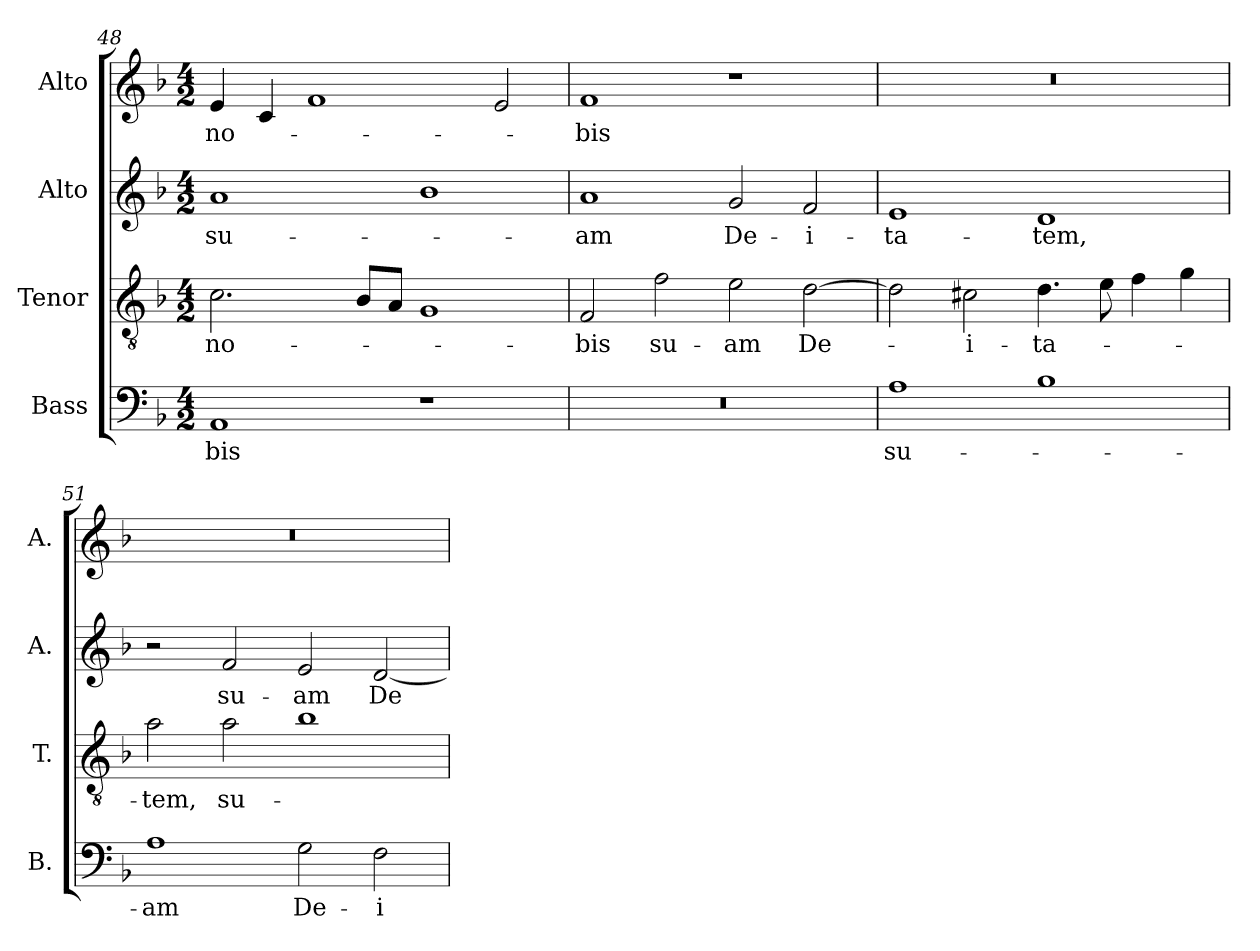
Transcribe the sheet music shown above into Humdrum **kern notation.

**kern	**text	**kern	**text	**kern	**text	**kern	**text
*part4	*part4	*part3	*part3	*part2	*part2	*part1	*part1
*staff4	*staff4	*staff3	*staff3	*staff2	*staff2	*staff1	*staff1
*I"Bass	*	*I"Tenor	*	*I"Alto	*	*I"Alto	*
*I'B.	*	*I'T.	*	*I'A.	*	*I'A.	*
*clefF4	*	*clefGv2	*	*clefG2	*	*clefG2	*
*	*	*ITrd7c12	*	*	*	*	*
*k[b-]	*	*k[b-]	*	*k[b-]	*	*k[b-]	*
*F:	*	*F:	*	*F:	*	*F:	*
*M4/2	*	*M4/2	*	*M4/2	*	*M4/2	*
=48	=48	=48	=48	=48	=48	=48	=48
!	!LO:LY:b:color=#000000	!	!	!	!	!	!
!	!	!	!LO:LY:b:color=#000000	!	!	!	!
!	!	!	!	!	!LO:LY:b:color=#000000	!	!
!	!	!	!	!	!	!	!LO:LY:b:color=#000000
1AAi	-bis	2.Ci\	no-	1ai	su-	4ei/	no-
.	.	.	.	.	.	4ci/	.
.	.	.	.	.	.	1fi	.
.	.	8BB-i/L	.	.	.	.	.
.	.	8AAi/J	.	.	.	.	.
1r	.	1GGi	.	1b-i	.	.	.
.	.	.	.	.	.	2ei/	.
=49	=49	=49	=49	=49	=49	=49	=49
!LO:N:vis=1	!	!	!	!	!	!	!
!	!	!	!LO:LY:b:color=#000000	!	!	!	!
!	!	!	!	!	!LO:LY:b:color=#000000	!	!
!	!	!	!	!	!	!	!LO:LY:b:color=#000000
0r	.	2FFi/	-bis	1ai	-am	1fi	-bis
!	!	!	!LO:LY:b:color=#000000	!	!	!	!
.	.	2Fi\	su-	.	.	.	.
!	!	!	!LO:LY:b:color=#000000	!	!	!	!
!	!	!	!	!	!LO:LY:b:color=#000000	!	!
.	.	2Ei\	-am	2gi/	De-	1r	.
!	!	!	!LO:LY:b:color=#000000	!	!	!	!
!	!	!	!	!	!LO:LY:b:color=#000000	!	!
.	.	[2Di\	De-	2fi/	-i-	.	.
=50	=50	=50	=50	=50	=50	=50	=50
!	!LO:LY:b:color=#000000	!	!	!	!	!	!
!	!	!	!	!	!LO:LY:b:color=#000000	!LO:N:vis=1	!
1Ai	su-	2Di\]	.	1ei	-ta-	0r	.
!	!	!	!LO:LY:b:color=#000000	!	!	!	!
.	.	2C#Xi\	-i-	.	.	.	.
!	!	!	!LO:LY:b:color=#000000	!	!	!	!
!	!	!	!	!	!LO:LY:b:color=#000000	!	!
1B-i	.	4.Di\	-ta-	1di	-tem,	.	.
.	.	8Ei\	.	.	.	.	.
.	.	4Fi\	.	.	.	.	.
.	.	4Gi\	.	.	.	.	.
!!LO:PB:g=z
=51	=51	=51	=51	=51	=51	=51	=51
!	!LO:LY:b:color=#000000	!	!	!	!	!	!
!	!	!	!LO:LY:b:color=#000000	!	!	!LO:N:vis=1	!
1Ai	-am	2Ai\	-tem,	2r	.	0r	.
!	!	!	!LO:LY:b:color=#000000	!	!	!	!
!	!	!	!	!	!LO:LY:b:color=#000000	!	!
.	.	2Ai\	su-	2fi/	su-	.	.
!	!LO:LY:b:color=#000000	!	!	!	!	!	!
!	!	!	!	!	!LO:LY:b:color=#000000	!	!
2Gi\	De-	1B-i	.	2ei/	-am	.	.
!	!LO:LY:b:color=#000000	!	!	!	!	!	!
!	!	!	!	!	!LO:LY:b:color=#000000	!	!
2Fi\	-i-	.	.	[2di/	De-	.	.
=	=	=	=	=	=	=	=
*-	*-	*-	*-	*-	*-	*-	*-
